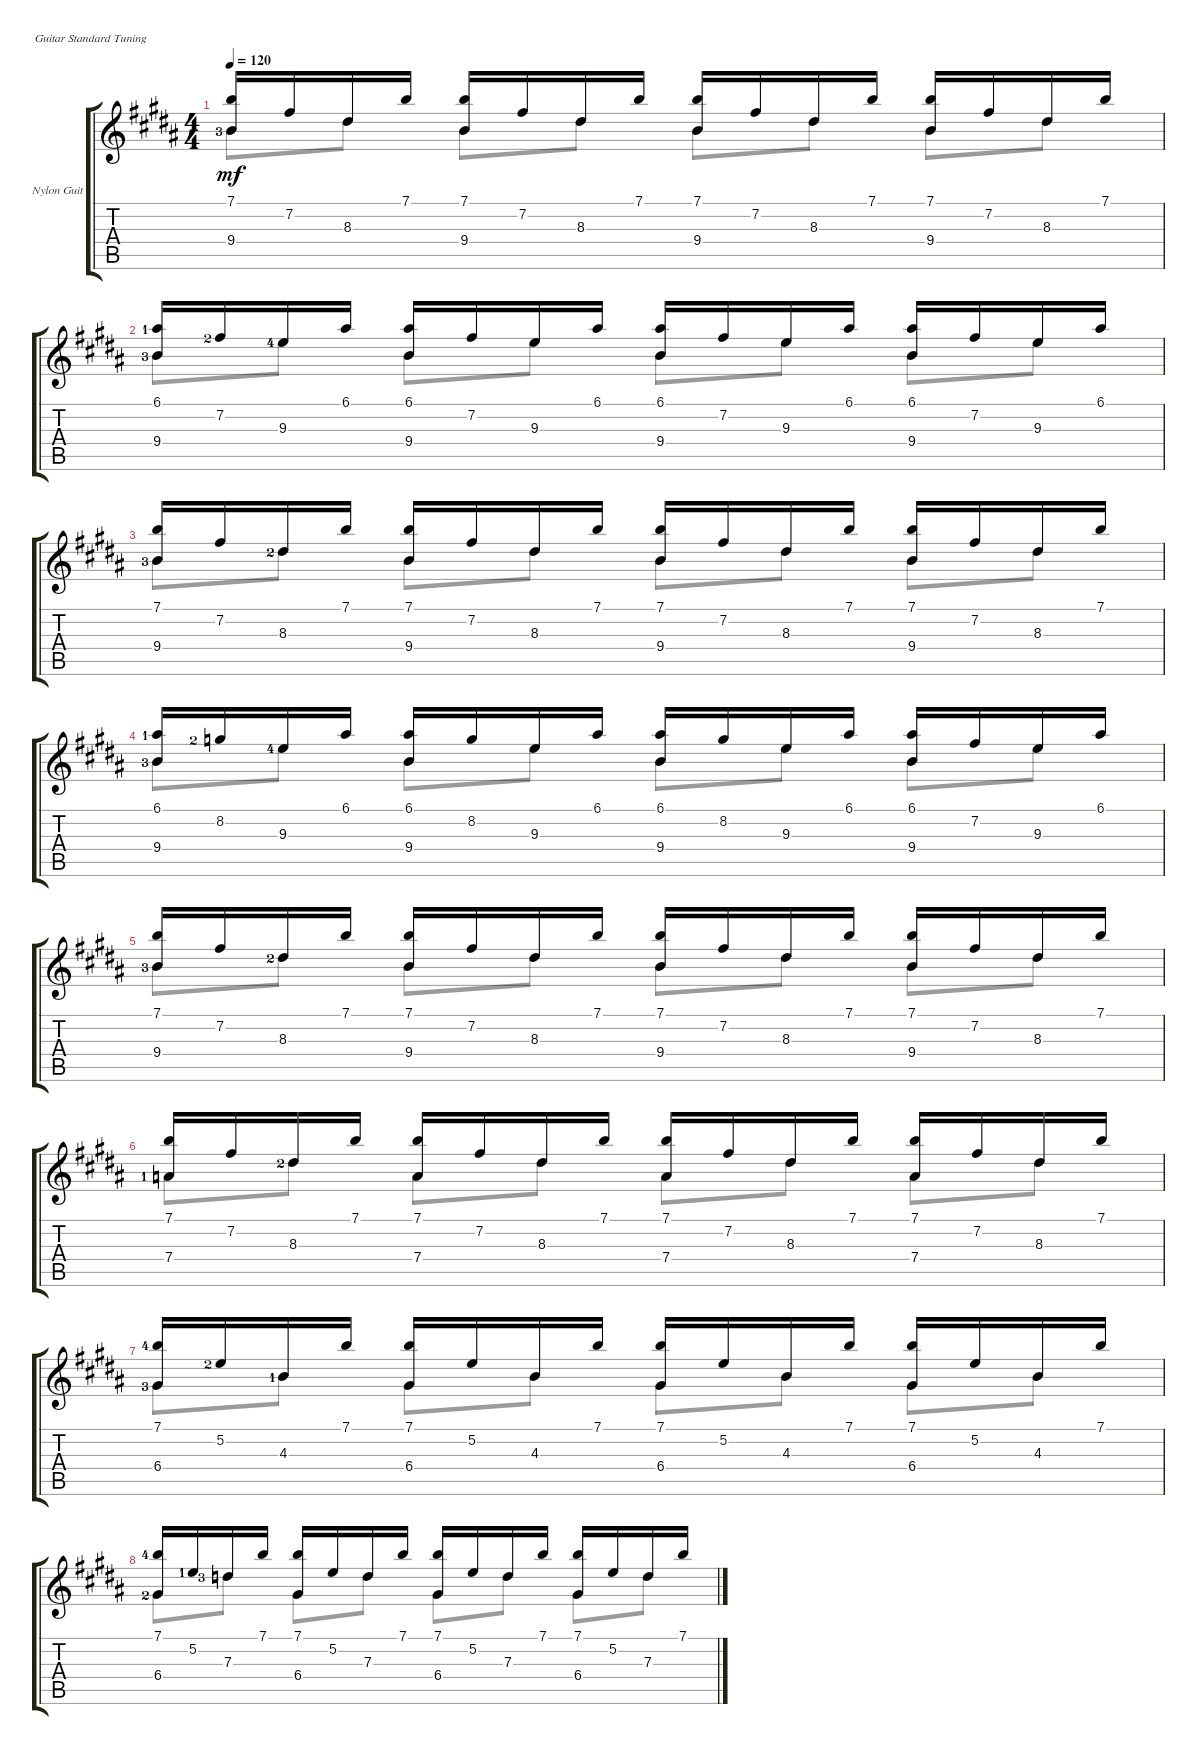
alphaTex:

\defaultSystemsLayout 4
\bracketExtendMode groupsimilarinstruments
\firstSystemTrackNameOrientation horizontal
\otherSystemsTrackNameOrientation horizontal
\track ("Nylon Guitar" "Nylon Guit") {instrument acousticguitarsteel}
\staff {score tabs}
\tuning (E4 B3 G3 D3 A2 E2)
\voice
\ts (4 4)
\tempo 120
\clef g2
\scale
0.578231
\ks b
(7.1 9.4{lf 4}).16{dy mf instrument acousticguitarsteel} 7.2.16 8.3.16 7.1.16 (7.1 9.4).16 7.2.16 8.3.16 7.1.16 (7.1 9.4).16 7.2.16 8.3.16 7.1.16 (7.1 9.4).16 7.2.16 8.3.16 7.1.16 |
\scale
0.421769 (6.1{lf 2} 9.4{lf 4}).16 7.2{lf 3}.16 9.3{lf 5}.16 6.1.16 (6.1 9.4).16 7.2.16 9.3.16 6.1.16 (6.1 9.4).16 7.2.16 9.3.16 6.1.16 (6.1 9.4).16 7.2.16 9.3.16 6.1.16 |
(7.1 9.4{lf 4}).16 7.2.16 8.3{lf 3}.16 7.1.16 (7.1 9.4).16 7.2.16 8.3.16 7.1.16 (7.1 9.4).16 7.2.16 8.3.16 7.1.16 (7.1 9.4).16 7.2.16 8.3.16 7.1.16 |
(6.1{lf 2} 9.4{lf 4}).16 8.2{lf 3}.16 9.3{lf 5}.16 6.1.16 (6.1 9.4).16 8.2.16 9.3.16 6.1.16 (6.1 9.4).16 8.2.16 9.3.16 6.1.16 (6.1 9.4).16 7.2.16 9.3.16 6.1.16 |
(7.1 9.4{lf 4}).16 7.2.16 8.3{lf 3}.16 7.1.16 (7.1 9.4).16 7.2.16 8.3.16 7.1.16 (7.1 9.4).16 7.2.16 8.3.16 7.1.16 (7.1 9.4).16 7.2.16 8.3.16 7.1.16 |
(7.1 7.4{lf 2}).16 7.2.16 8.3{lf 3}.16 7.1.16 (7.1 7.4).16 7.2.16 8.3.16 7.1.16 (7.1 7.4).16 7.2.16 8.3.16 7.1.16 (7.1 7.4).16 7.2.16 8.3.16 7.1.16 |
(7.1{lf 5} 6.4{lf 4}).16 5.2{lf 3}.16 4.3{lf 2}.16 7.1.16 (7.1 6.4).16 5.2.16 4.3.16 7.1.16 (7.1 6.4).16 5.2.16 4.3.16 7.1.16 (7.1 6.4).16 5.2.16 4.3.16 7.1.16 |
(7.1{lf 5} 6.4{lf 3}).16 5.2{lf 2}.16 7.3{lf 4}.16 7.1.16 (7.1 6.4).16 5.2.16 7.3.16 7.1.16 (7.1 6.4).16 5.2.16 7.3.16 7.1.16 (7.1 6.4).16 5.2.16 7.3.16 7.1.16
\voice
\clef g2
\ottava regular
\simile none
\scale
0.578231
\ks b
9.4{lf 4}.8{dy mf} 8.3.8 9.4.8 8.3.8 9.4.8 8.3.8 9.4.8 8.3.8 |
\scale
0.421769 9.4{lf 4}.8 9.3{lf 5}.8 9.4.8 9.3.8 9.4.8 9.3.8 9.4.8 9.3.8 |
9.4{lf 4}.8 8.3{lf 3}.8 9.4.8 8.3.8 9.4.8 8.3.8 9.4.8 8.3.8 |
9.4{lf 4}.8 9.3{lf 5}.8 9.4.8 9.3.8 9.4.8 9.3.8 9.4.8 9.3.8 |
9.4{lf 4}.8 8.3{lf 3}.8 9.4.8 8.3.8 9.4.8 8.3.8 9.4.8 8.3.8 |
7.4{lf 2}.8 8.3{lf 3}.8 7.4.8 8.3.8 7.4.8 8.3.8 7.4.8 8.3.8 |
6.4{lf 4}.8 4.3{lf 2}.8 6.4.8 4.3.8 6.4.8 4.3.8 6.4.8 4.3.8 |
6.4{lf 3}.8 7.3{lf 4}.8 6.4.8 7.3.8 6.4.8 7.3.8 6.4.8 7.3.8
